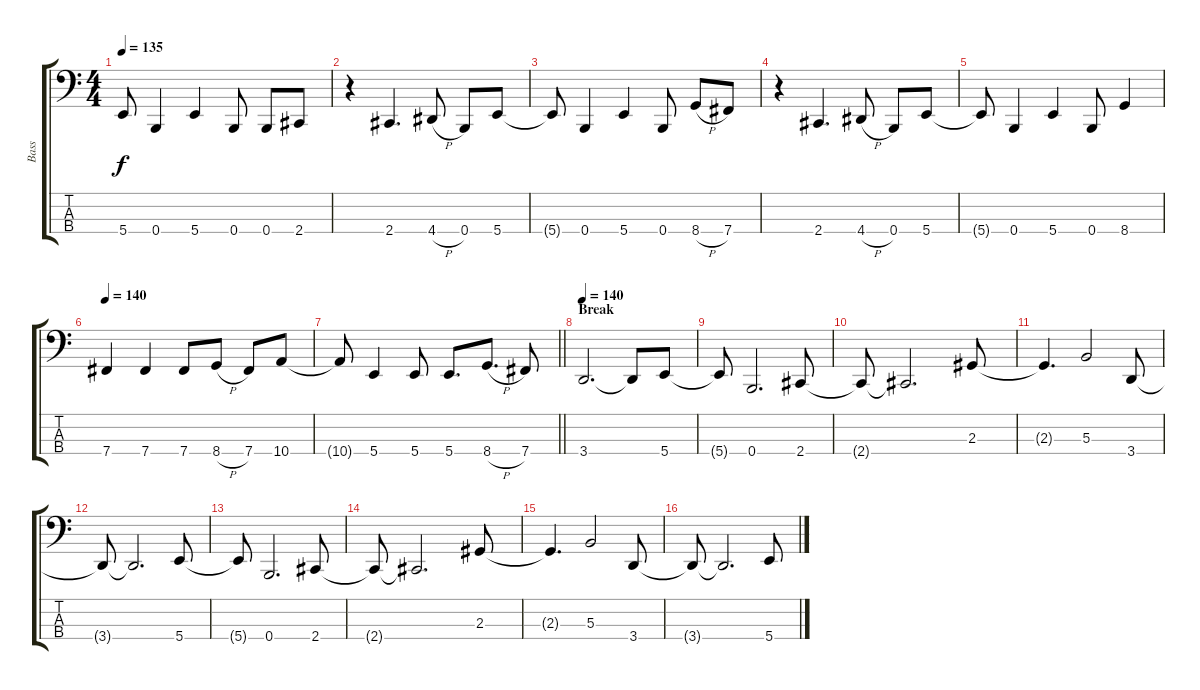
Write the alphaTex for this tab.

\track ("Bass" "Bass") {instrument electricbassfinger}
\staff {score tabs}
\tuning (E2 B1 Gb1 B0) {hide}
\ts (4 4)
\tempo 135
\clef f4
\ks c
5.4{t}.8{dy f} 0.4.4 5.4.4 0.4.8 0.4.8 2.4.8 |
r.4 2.4.4{d} 4.4{h}.8 0.4.8 5.4.8 |
5.4{t}.8 0.4.4 5.4.4 0.4.8 8.4{h}.8 7.4.8 |
r.4 2.4.4{d} 4.4{h}.8 0.4.8 5.4.8 |
5.4{t}.8 0.4.4 5.4.4 0.4.8 8.4.4 |
\tempo 140
7.4.4 7.4.4 7.4.8 8.4{h}.8 7.4.8 10.4.8 |
\barLineRight lightlight
10.4{t}.8 5.4.4 5.4.8 5.4.8{d} 8.4{h}.8{d} 7.4.8 |
\section ("" "Break")
\tempo 140
3.4.2{d} 3.4{t}.8 5.4.8 |
5.4{t}.8 0.4.2{d} 2.4.8 |
2.4{t}.8 2.4{t}.2{d} 2.3.8 |
2.3{t}.4{d} 5.3.2 3.4.8 |
3.4{t}.8 3.4{t}.2{d} 5.4.8 |
5.4{t}.8 0.4.2{d} 2.4.8 |
2.4{t}.8 2.4{t}.2{d} 2.3.8 |
2.3{t}.4{d} 5.3.2 3.4.8 |
3.4{t}.8 3.4{t}.2{d} 5.4.8
